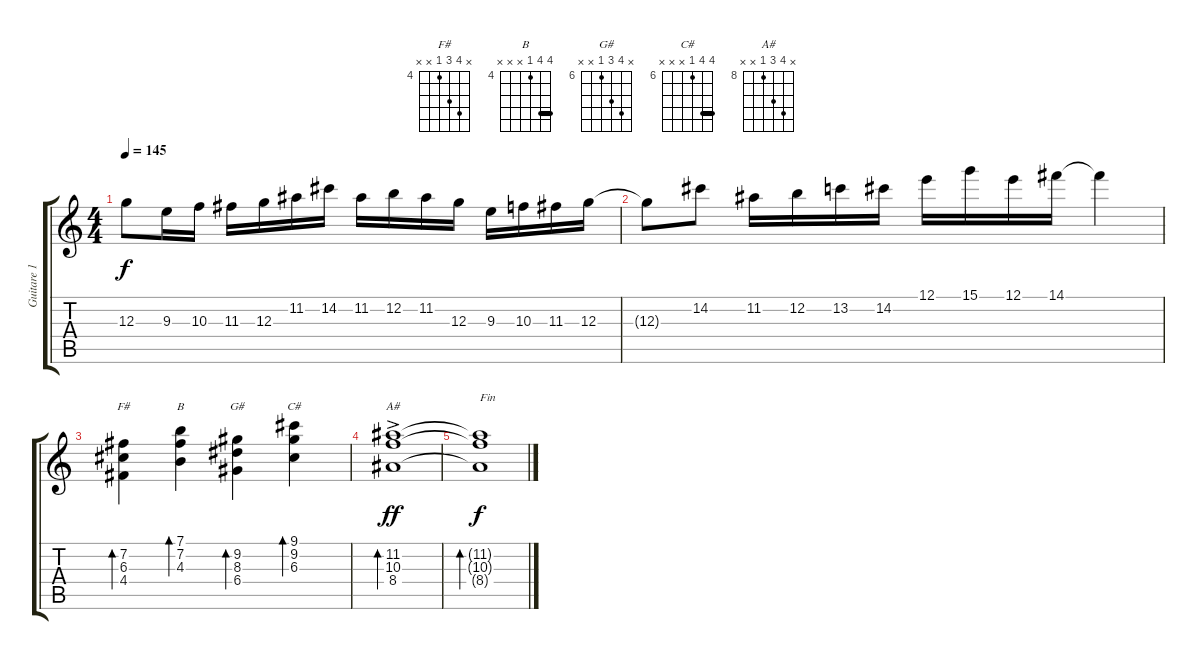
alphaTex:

\track ("Guitare 1" "Guitare 1") {instrument acousticguitarnylon}
\staff {score tabs}
\tuning (E4 B3 G3 D3 A2 E2) {hide}
\chord ("F#" x 7 6 4 x x) {firstfret 4}
\chord ("B" 7 7 4 x x x) {firstfret 4 barre 7}
\chord ("G#" x 9 8 6 x x) {firstfret 6}
\chord ("C#" 9 9 6 x x x) {firstfret 6 barre 9}
\chord ("A#" x 11 10 8 x x) {firstfret 8}
\ts (4 4)
\tempo 145
\clef g2
\ks c
12.3.8{dy f} 9.3.16 10.3.16 11.3.16 12.3.16 11.2.16 14.2.16 11.2.16 12.2.16 11.2.16 12.3.16 9.3.16 10.3.16 11.3.16 12.3.16 |
12.3{t}.8 14.2.8 11.2.16 12.2.16 13.2.16 14.2.16 12.1.16 15.1.16 12.1.16 14.1.16 14.1{t}.4 |
(7.2 6.3 4.4).4{bd 60 ch "F#"} (7.1 7.2 4.3).4{bd 60 ch "B"} (9.2 8.3 6.4).4{bd 60 ch "G#"} (9.1 9.2 6.3).4{bd 60 ch "C#"} |
(11.2{ac} 10.3{ac} 8.4{ac}).1{bd 60 ch "A#" dy ff} |
(11.2{t} 10.3{t} 8.4{t}).1{bd 60 txt "Fin" dy f}
